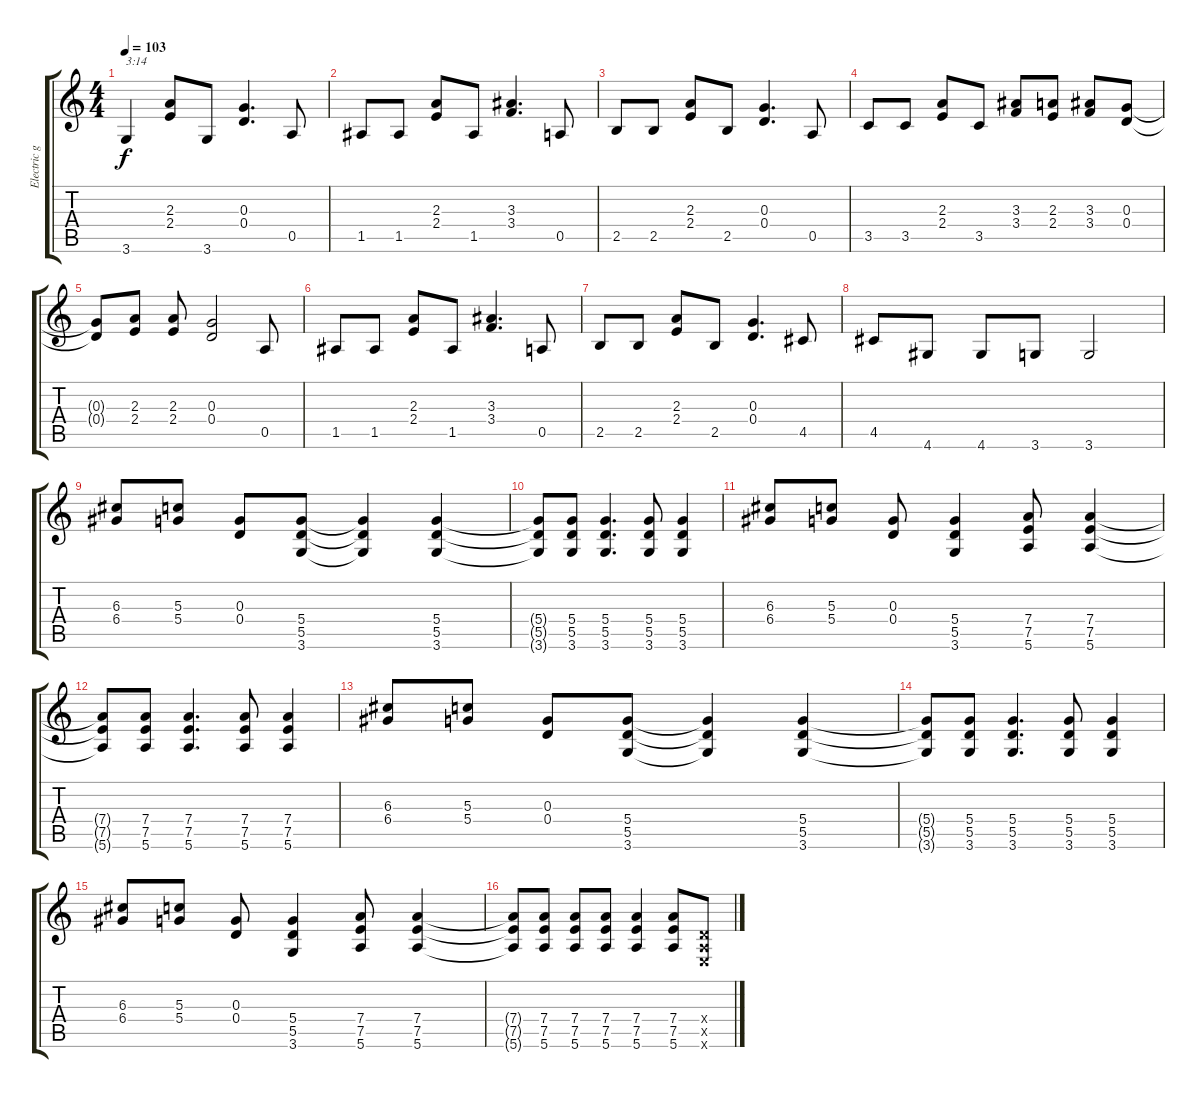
\track ("Electric guitar" "Electric g") {instrument overdrivenguitar}
\staff {score tabs}
\tuning (E4 B3 G3 D3 A2 E2) {hide}
\ts (4 4)
\tempo 103
\clef g2
\ks c
3.6.4{txt "3:14" dy f} (2.3 2.4).8 3.6.8 (0.3 0.4).4{d} 0.5.8 |
1.5.8 1.5.8 (2.3 2.4).8 1.5.8 (3.3 3.4).4{d} 0.5.8 |
2.5.8 2.5.8 (2.3 2.4).8 2.5.8 (0.3 0.4).4{d} 0.5.8 |
3.5.8 3.5.8 (2.3 2.4).8 3.5.8 (3.3 3.4).8 (2.3 2.4).8 (3.3 3.4).8 (0.3 0.4).8 |
(0.3{t} 0.4{t}).8 (2.3 2.4).8 (2.3 2.4).8 (0.3 0.4).2 0.5.8 |
1.5.8 1.5.8 (2.3 2.4).8 1.5.8 (3.3 3.4).4{d} 0.5.8 |
2.5.8 2.5.8 (2.3 2.4).8 2.5.8 (0.3 0.4).4{d} 4.5.8 |
4.5.8 4.6.8 4.6.8 3.6.8 3.6.2 |
(6.3 6.4).8 (5.3 5.4).8 (0.3 0.4).8 (5.4 5.5 3.6).8 (5.4{t} 5.5{t} 3.6{t}).4 (5.4 5.5 3.6).4 |
(5.4{t} 5.5{t} 3.6{t}).8 (5.4 5.5 3.6).8 (5.4 5.5 3.6).4{d} (5.4 5.5 3.6).8 (5.4 5.5 3.6).4 |
(6.3 6.4).8 (5.3 5.4).8 (0.3 0.4).8 (5.4 5.5 3.6).4 (7.4 7.5 5.6).8 (7.4 7.5 5.6).4 |
(7.4{t} 7.5{t} 5.6{t}).8 (7.4 7.5 5.6).8 (7.4 7.5 5.6).4{d} (7.4 7.5 5.6).8 (7.4 7.5 5.6).4 |
(6.3 6.4).8 (5.3 5.4).8 (0.3 0.4).8 (5.4 5.5 3.6).8 (5.4{t} 5.5{t} 3.6{t}).4 (5.4 5.5 3.6).4 |
(5.4{t} 5.5{t} 3.6{t}).8 (5.4 5.5 3.6).8 (5.4 5.5 3.6).4{d} (5.4 5.5 3.6).8 (5.4 5.5 3.6).4 |
(6.3 6.4).8 (5.3 5.4).8 (0.3 0.4).8 (5.4 5.5 3.6).4 (7.4 7.5 5.6).8 (7.4 7.5 5.6).4 |
(7.4{t} 7.5{t} 5.6{t}).8 (7.4 7.5 5.6).8 (7.4 7.5 5.6).8 (7.4 7.5 5.6).8 (7.4 7.5 5.6).4 (7.4 7.5 5.6).8 (0.4{x} 0.5{x} 0.6{x}).8
